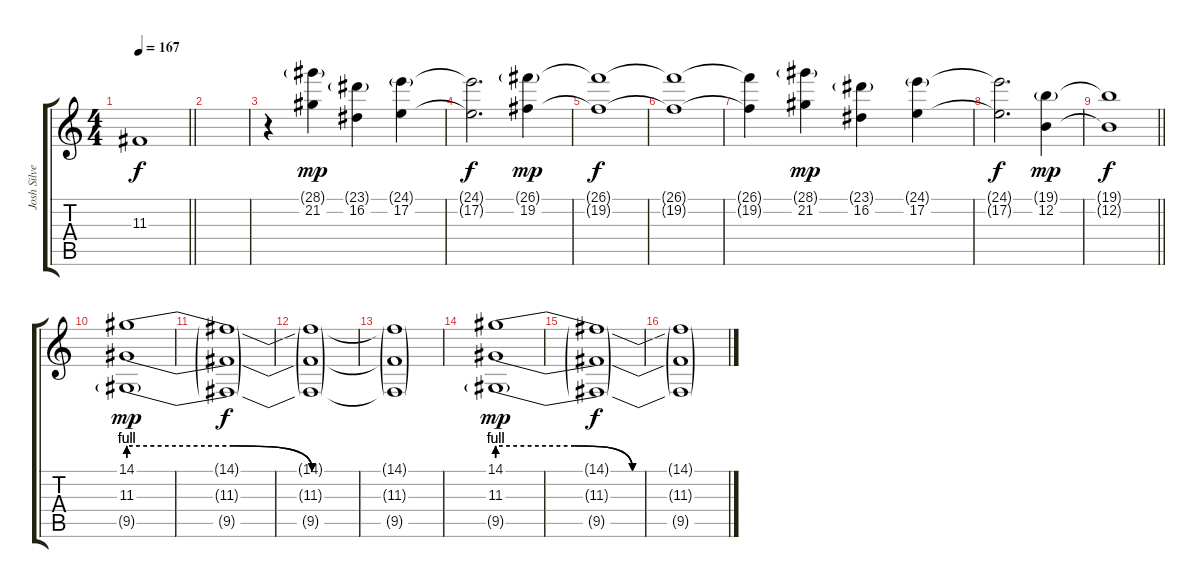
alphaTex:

\track ("Josh Silver" "Josh Silve") {instrument harpsichord}
\staff {score tabs}
\tuning (E4 B3 G3 D3 A2 E2) {hide}
\ts (4 4)
\tempo 167
\clef g2
\barLineRight lightlight
\ks c
11.3{t}.1{dy f} |
\section ("" "")
|
r.4{instrument fx5brightness} (28.1{g} 21.2).4{dy mp} (23.1{g} 16.2).4 (24.1{g} 17.2).4 |
(24.1{t} 17.2{t}).2{d dy f} (26.1{g} 19.2).4{dy mp} |
(26.1{t} 19.2{t}).1{dy f} |
(26.1{t} 19.2{t}).1 |
(26.1{t} 19.2{t}).4 (28.1{g} 21.2).4{dy mp} (23.1{g} 16.2).4 (24.1{g} 17.2).4 |
(24.1{t} 17.2{t}).2{d dy f} (19.1{g} 12.2).4{dy mp} |
\barLineRight lightlight
(19.1{t} 12.2{t}).1{dy f} |
\section ("" "")
(14.1{be (custom 0 4 20 4 35 0 60 0)} 11.3{be (custom 0 4 20 4 35 0 60 0)} 9.5{be (custom 0 4 20 4 35 0 60 0) g}).1{dy mp instrument stringensemble1} |
(14.1{t} 11.3{t} 9.5{t}).1{dy f} |
(14.1{t} 11.3{t} 9.5{t}).1 |
(14.1{t} 11.3{t} 9.5{t}).1 |
(14.1{be (custom 0 4 20 4 35 0 60 0)} 11.3{be (custom 0 4 20 4 35 0 60 0)} 9.5{be (custom 0 4 20 4 35 0 60 0) g}).1{dy mp} |
(14.1{t} 11.3{t} 9.5{t}).1{dy f} |
(14.1{t} 11.3{t} 9.5{t}).1
